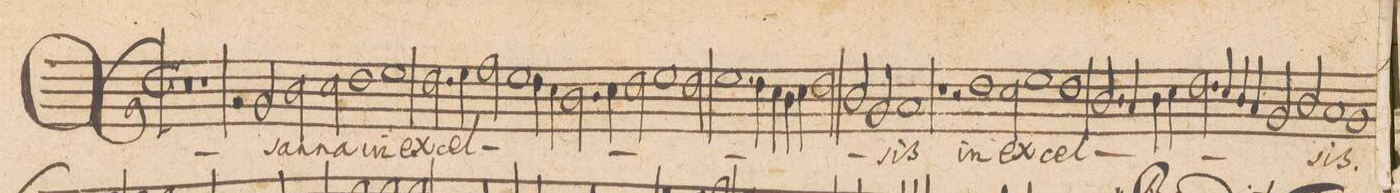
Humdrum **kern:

**kern	**text
*I"CANTVS.	*
*clefG2	*
*k[]	*
*met(C|)	*
*M2/1	*
0r	.
=60-	=60-
1r	.
2ra	.
2g/	O-
=61-	=61-
2b\	-san-
2cc\	-na
1dd	in
=62-	=62-
1ee	ex-
2.dd\	-cel-
4ee\	.
=63-	=63-
2ff\	.
1ee	.
4dd\	.
4cc\	.
=64-	=64-
2.b\	.
4cc\	.
2dd\	.
1ee\	.
=65-	=65-
2dd\	.
1.ee	.
=66-	=66-
4dd\	.
4cc\	.
4b\	.
4cc\	.
2dd\	.
=67-	=67-
2b/	.
2g/	.
1a	-sis
=68-	=68-
1r	.
2r	.
1dd\	in
=69-	=69-
2cc\	ex-
1ee	-cel-
=70-	=70-
1dd	.
2.b/	.
4a/	.
=71-	=71-
4b\	.
4cc\	.
2.dd\	.
4cc/	.
4b/	.
4a/	.
=72-	=72-
2g/	.
2b/	.
1a	.
=73-	=73-
1g	-sis.
*-	*-
